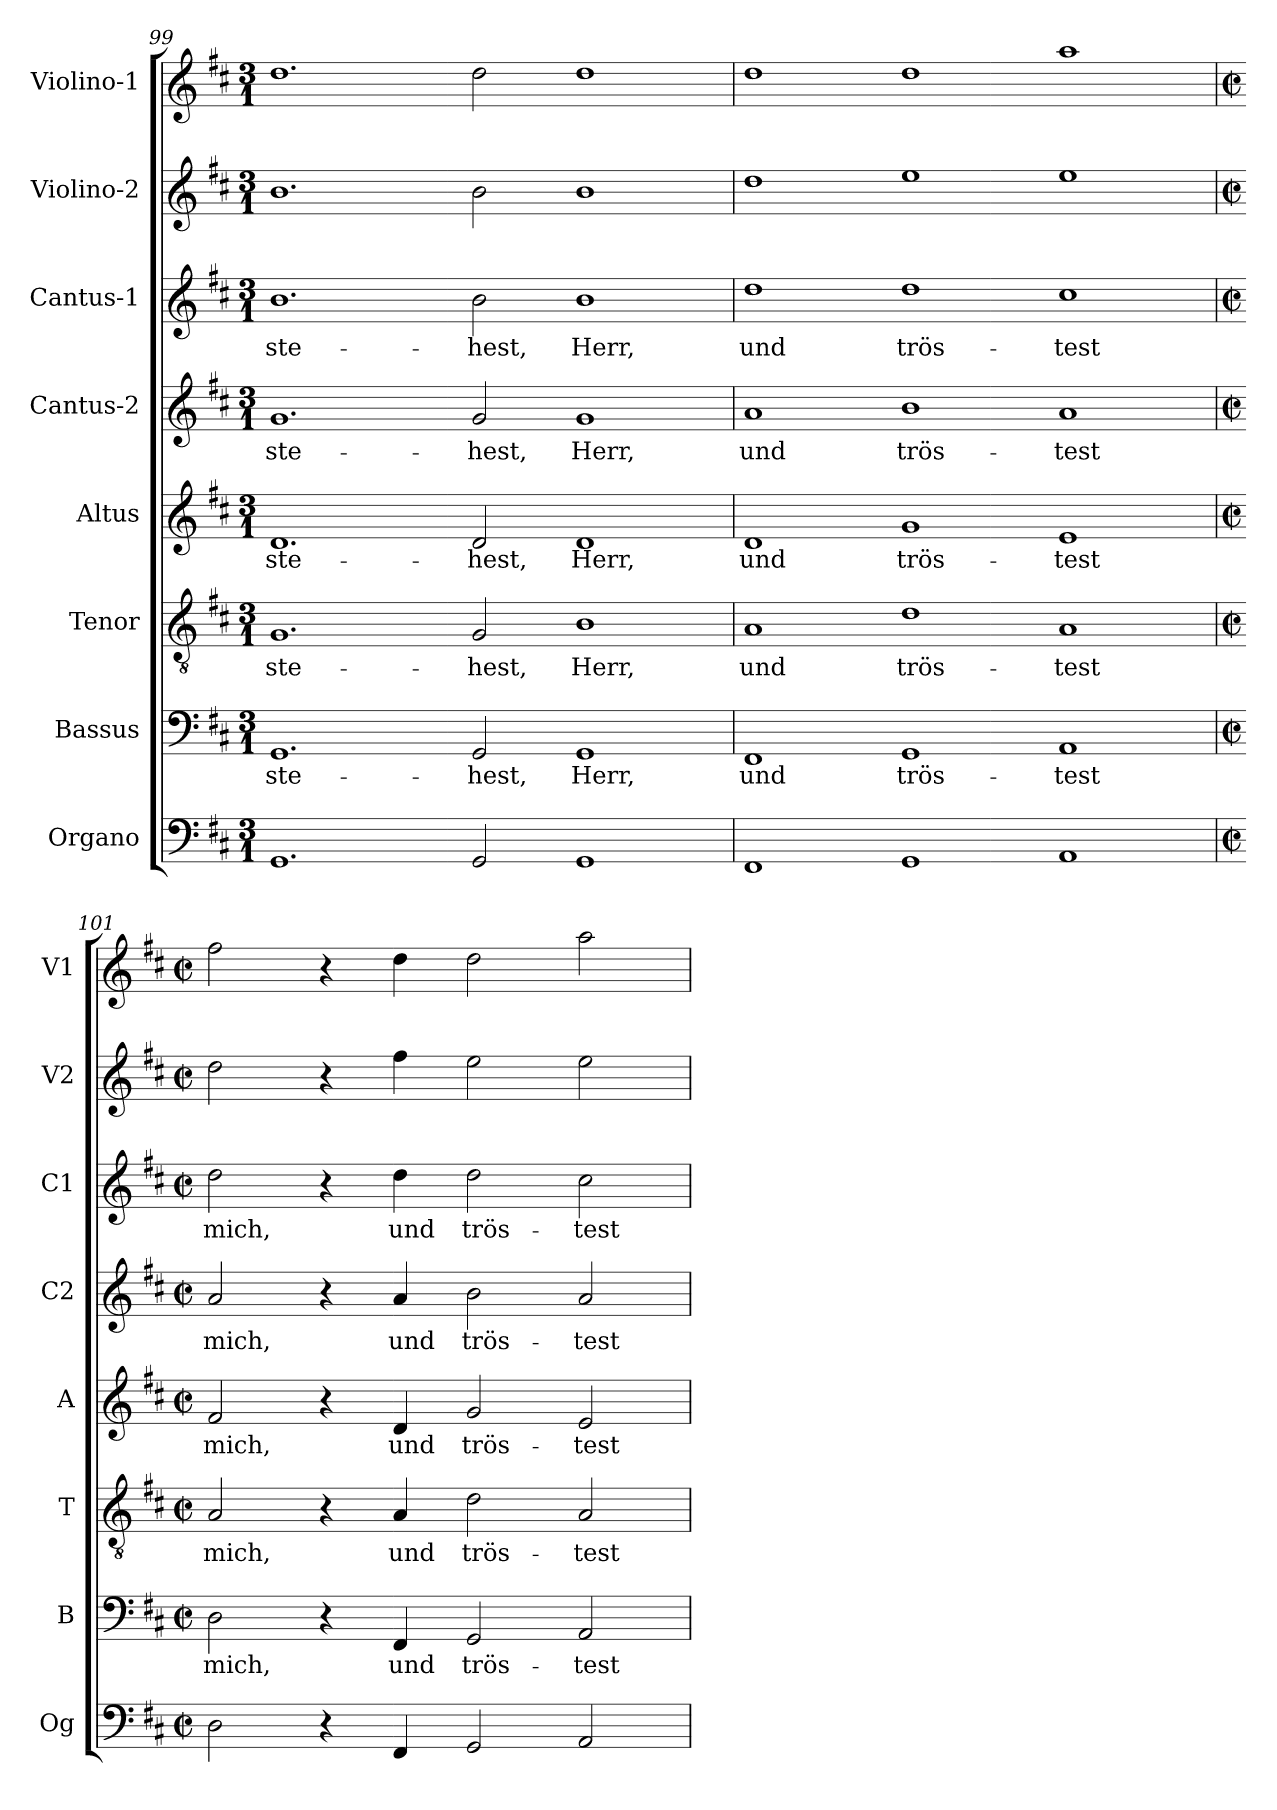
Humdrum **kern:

**kern	**kern	**text	**kern	**text	**kern	**text	**kern	**text	**kern	**text	**kern	**kern
*part8	*part7	*part7	*part6	*part6	*part5	*part5	*part4	*part4	*part3	*part3	*part2	*part1
*staff8	*staff7	*staff7	*staff6	*staff6	*staff5	*staff5	*staff4	*staff4	*staff3	*staff3	*staff2	*staff1
*I"Organo	*I"Bassus	*	*I"Tenor	*	*I"Altus	*	*I"Cantus-2	*	*I"Cantus-1	*	*I"Violino-2	*I"Violino-1
*I'Og	*I'B	*	*I'T	*	*I'A	*	*I'C2	*	*I'C1	*	*I'V2	*I'V1
*clefF4	*clefF4	*	*clefGv2	*	*clefG2	*	*clefG2	*	*clefG2	*	*clefG2	*clefG2
*k[f#c#]	*k[f#c#]	*	*k[f#c#]	*	*k[f#c#]	*	*k[f#c#]	*	*k[f#c#]	*	*k[f#c#]	*k[f#c#]
*D:	*D:	*	*D:	*	*D:	*	*D:	*	*D:	*	*D:	*D:
*M3/1	*M3/1	*	*M3/1	*	*M3/1	*	*M3/1	*	*M3/1	*	*M3/1	*M3/1
=99	=99	=99	=99	=99	=99	=99	=99	=99	=99	=99	=99	=99
!	!	!LO:LY:b	!	!	!	!	!	!	!	!	!	!
!	!	!	!	!LO:LY:b	!	!	!	!	!	!	!	!
!	!	!	!	!	!	!LO:LY:b	!	!	!	!	!	!
!	!	!	!	!	!	!	!	!LO:LY:b	!	!	!	!
!	!	!	!	!	!	!	!	!	!	!LO:LY:b	!	!
1.GG	1.GG	-ste-	1.G	-ste-	1.d	-ste-	1.g	-ste-	1.b	-ste-	1.b	1.dd
!	!	!LO:LY:b	!	!	!	!	!	!	!	!	!	!
!	!	!	!	!LO:LY:b	!	!	!	!	!	!	!	!
!	!	!	!	!	!	!LO:LY:b	!	!	!	!	!	!
!	!	!	!	!	!	!	!	!LO:LY:b	!	!	!	!
!	!	!	!	!	!	!	!	!	!	!LO:LY:b	!	!
2GG/	2GG/	-hest,	2G/	-hest,	2d/	-hest,	2g/	-hest,	2b\	-hest,	2b\	2dd\
!	!	!LO:LY:b	!	!	!	!	!	!	!	!	!	!
!	!	!	!	!LO:LY:b	!	!	!	!	!	!	!	!
!	!	!	!	!	!	!LO:LY:b	!	!	!	!	!	!
!	!	!	!	!	!	!	!	!LO:LY:b	!	!	!	!
!	!	!	!	!	!	!	!	!	!	!LO:LY:b	!	!
1GG	1GG	Herr,	1B	Herr,	1d	Herr,	1g	Herr,	1b	Herr,	1b	1dd
=100	=100	=100	=100	=100	=100	=100	=100	=100	=100	=100	=100	=100
!	!	!LO:LY:b	!	!	!	!	!	!	!	!	!	!
!	!	!	!	!LO:LY:b	!	!	!	!	!	!	!	!
!	!	!	!	!	!	!LO:LY:b	!	!	!	!	!	!
!	!	!	!	!	!	!	!	!LO:LY:b	!	!	!	!
!	!	!	!	!	!	!	!	!	!	!LO:LY:b	!	!
1FF#	1FF#	und	1A	und	1d	und	1a	und	1dd	und	1dd	1dd
!	!	!LO:LY:b	!	!	!	!	!	!	!	!	!	!
!	!	!	!	!LO:LY:b	!	!	!	!	!	!	!	!
!	!	!	!	!	!	!LO:LY:b	!	!	!	!	!	!
!	!	!	!	!	!	!	!	!LO:LY:b	!	!	!	!
!	!	!	!	!	!	!	!	!	!	!LO:LY:b	!	!
1GG	1GG	trös-	1d	trös-	1g	trös-	1b	trös-	1dd	trös-	1ee	1dd
!	!	!LO:LY:b	!	!	!	!	!	!	!	!	!	!
!	!	!	!	!LO:LY:b	!	!	!	!	!	!	!	!
!	!	!	!	!	!	!LO:LY:b	!	!	!	!	!	!
!	!	!	!	!	!	!	!	!LO:LY:b	!	!	!	!
!	!	!	!	!	!	!	!	!	!	!LO:LY:b	!	!
1AA	1AA	-test	1A	-test	1e	-test	1a	-test	1cc#	-test	1ee	1aa
=101	=101	=101	=101	=101	=101	=101	=101	=101	=101	=101	=101	=101
*M2/2	*M2/2	*	*M2/2	*	*M2/2	*	*M2/2	*	*M2/2	*	*M2/2	*M2/2
*met(c|)	*met(c|)	*	*met(c|)	*	*met(c|)	*	*met(c|)	*	*met(c|)	*	*met(c|)	*met(c|)
!	!	!LO:LY:b	!	!	!	!	!	!	!	!	!	!
!	!	!	!	!LO:LY:b	!	!	!	!	!	!	!	!
!	!	!	!	!	!	!LO:LY:b	!	!	!	!	!	!
!	!	!	!	!	!	!	!	!LO:LY:b	!	!	!	!
!	!	!	!	!	!	!	!	!	!	!LO:LY:b	!	!
2D\	2D\	mich,	2A/	mich,	2f#/	mich,	2a/	mich,	2dd\	mich,	2dd\	2ff#\
4r	4r	.	4r	.	4r	.	4r	.	4r	.	4r	4r
!	!	!LO:LY:b	!	!	!	!	!	!	!	!	!	!
!	!	!	!	!LO:LY:b	!	!	!	!	!	!	!	!
!	!	!	!	!	!	!LO:LY:b	!	!	!	!	!	!
!	!	!	!	!	!	!	!	!LO:LY:b	!	!	!	!
!	!	!	!	!	!	!	!	!	!	!LO:LY:b	!	!
4FF#/	4FF#/	und	4A/	und	4d/	und	4a/	und	4dd\	und	4ff#\	4dd\
!	!	!LO:LY:b	!	!	!	!	!	!	!	!	!	!
!	!	!	!	!LO:LY:b	!	!	!	!	!	!	!	!
!	!	!	!	!	!	!LO:LY:b	!	!	!	!	!	!
!	!	!	!	!	!	!	!	!LO:LY:b	!	!	!	!
!	!	!	!	!	!	!	!	!	!	!LO:LY:b	!	!
2GG/	2GG/	trös-	2d\	trös-	2g/	trös-	2b\	trös-	2dd\	trös-	2ee\	2dd\
!	!	!LO:LY:b	!	!	!	!	!	!	!	!	!	!
!	!	!	!	!LO:LY:b	!	!	!	!	!	!	!	!
!	!	!	!	!	!	!LO:LY:b	!	!	!	!	!	!
!	!	!	!	!	!	!	!	!LO:LY:b	!	!	!	!
!	!	!	!	!	!	!	!	!	!	!LO:LY:b	!	!
2AA/	2AA/	-test	2A/	-test	2e/	-test	2a/	-test	2cc#\	-test	2ee\	2aa\
=	=	=	=	=	=	=	=	=	=	=	=	=
*-	*-	*-	*-	*-	*-	*-	*-	*-	*-	*-	*-	*-
